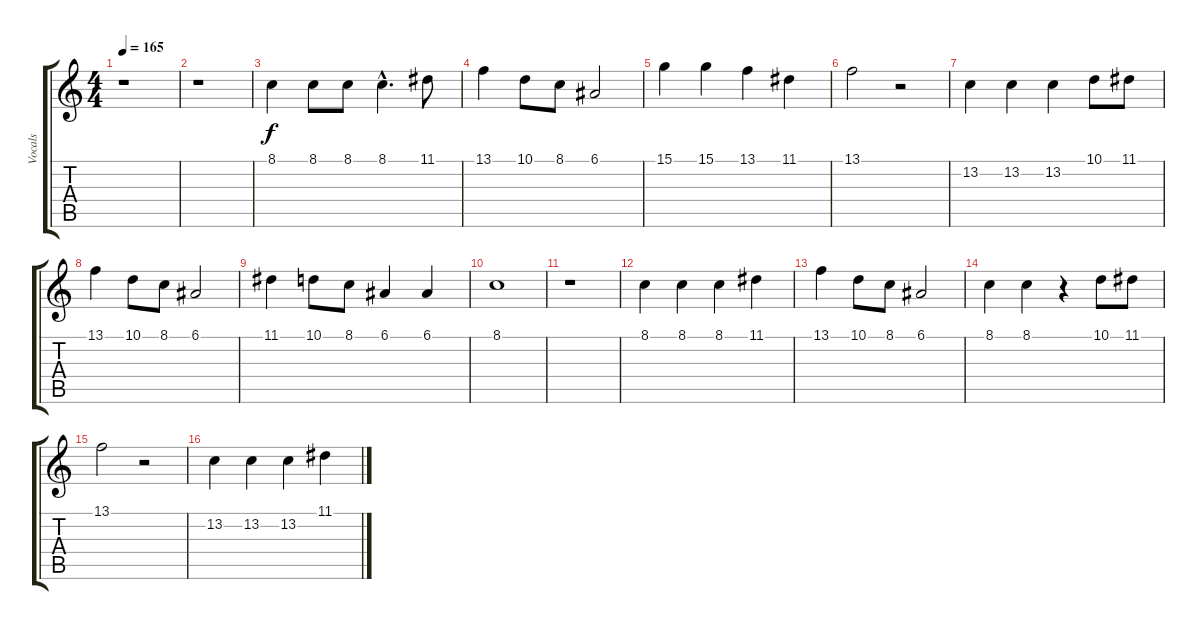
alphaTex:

\track ("Vocals" "Vocals") {instrument ocarina}
\staff {score tabs}
\tuning (E4 B3 G3 D3 A2 E2) {hide}
\ts (4 4)
\tempo 165
\clef g2
\ks c
r.1{dy f} |
r.1 |
8.1.4 8.1.8 8.1.8 8.1{hac}.4{d} 11.1.8 |
13.1.4 10.1.8 8.1.8 6.1.2 |
15.1.4 15.1.4 13.1.4 11.1.4 |
13.1.2 r.2 |
13.2.4 13.2.4 13.2.4 10.1.8 11.1.8 |
13.1.4 10.1.8 8.1.8 6.1.2 |
11.1.4 10.1.8 8.1.8 6.1.4 6.1.4 |
8.1.1 |
r.1 |
8.1.4 8.1.4 8.1.4 11.1.4 |
13.1.4 10.1.8 8.1.8 6.1.2 |
8.1.4 8.1.4 r.4 10.1.8 11.1.8 |
13.1.2 r.2 |
13.2.4 13.2.4 13.2.4 11.1.4
